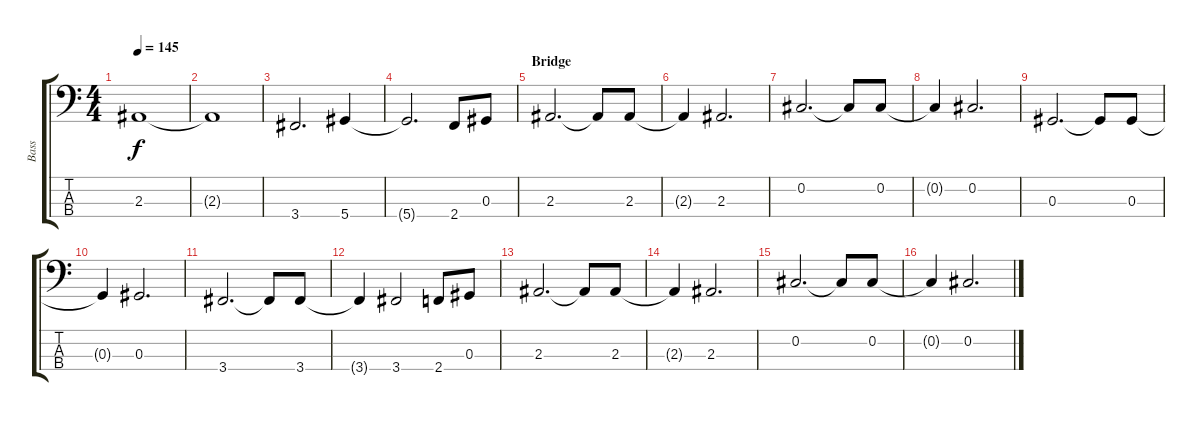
\track ("Bass" "Bass") {instrument acousticbass}
\staff {score tabs}
\tuning (Gb2 Db2 Ab1 Eb1) {hide}
\ts (4 4)
\tempo 145
\clef f4
\ks c
2.3.1{dy f} |
2.3{t}.1 |
3.4.2{d} 5.4.4 |
5.4{t}.2{d} 2.4.8 0.3.8 |
\section ("" "Bridge")
2.3.2{d} 2.3{t}.8 2.3.8 |
2.3{t}.4 2.3.2{d} |
0.2.2{d} 0.2{t}.8 0.2.8 |
0.2{t}.4 0.2.2{d} |
0.3.2{d} 0.3{t}.8 0.3.8 |
0.3{t}.4 0.3.2{d} |
3.4.2{d} 3.4{t}.8 3.4.8 |
3.4{t}.4 3.4.2 2.4.8 0.3.8 |
2.3.2{d} 2.3{t}.8 2.3.8 |
2.3{t}.4 2.3.2{d} |
0.2.2{d} 0.2{t}.8 0.2.8 |
0.2{t}.4 0.2.2{d}
